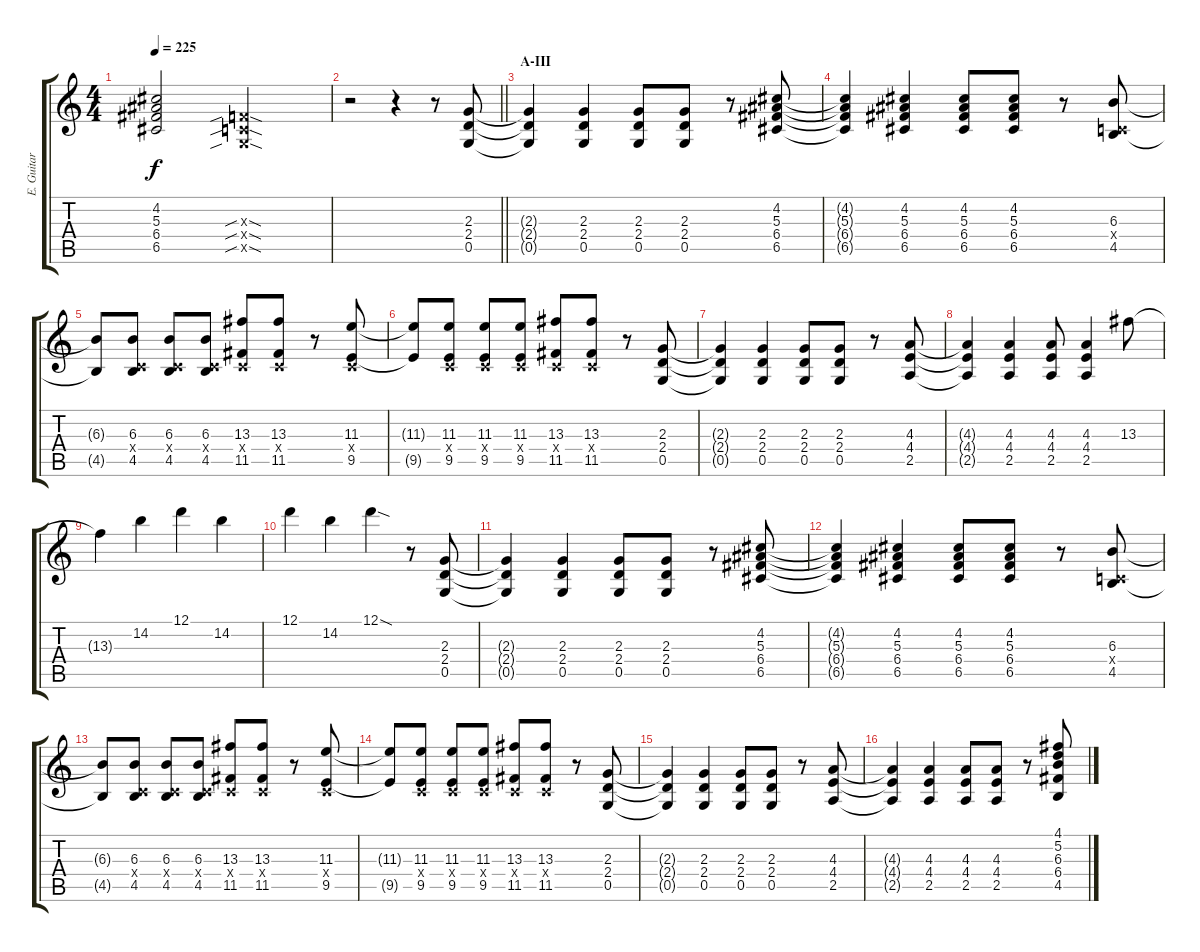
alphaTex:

\track ("E. Guitar II (Aoi)" "E. Guitar ") {instrument overdrivenguitar}
\staff {score tabs}
\tuning (D4 A3 F3 C3 G2 D2) {hide}
\ts (4 4)
\tempo 225
\clef g2
\ks c
(4.2{t} 5.3{t} 6.4{t} 6.5{t}).2{dy f} (0.3{sib sod x} 0.4{sib sod x} 0.5{sib sod x}).2 |
\barLineRight lightlight
r.2 r.4 r.8 (2.3 2.4 0.5).8 |
\section ("" "A-III")
(2.3{t} 2.4{t} 0.5{t}).4 (2.3 2.4 0.5).4 (2.3 2.4 0.5).8 (2.3 2.4 0.5).8 r.8 (4.2 5.3 6.4 6.5).8 |
(4.2{t} 5.3{t} 6.4{t} 6.5{t}).4 (4.2 5.3 6.4 6.5).4 (4.2 5.3 6.4 6.5).8 (4.2 5.3 6.4 6.5).8 r.8 (6.3 0.4{x} 4.5).8 |
(6.3{t} 4.5{t}).8 (6.3 0.4{x} 4.5).8 (6.3 0.4{x} 4.5).8 (6.3 0.4{x} 4.5).8 (13.3 0.4{x} 11.5).8 (13.3 0.4{x} 11.5).8 r.8 (11.3 0.4{x} 9.5).8 |
(11.3{t} 9.5{t}).8 (11.3 0.4{x} 9.5).8 (11.3 0.4{x} 9.5).8 (11.3 0.4{x} 9.5).8 (13.3 0.4{x} 11.5).8 (13.3 0.4{x} 11.5).8 r.8 (2.3 2.4 0.5).8 |
(2.3{t} 2.4{t} 0.5{t}).4 (2.3 2.4 0.5).4 (2.3 2.4 0.5).8 (2.3 2.4 0.5).8 r.8 (4.3 4.4 2.5).8 |
(4.3{t} 4.4{t} 2.5{t}).4 (4.3 4.4 2.5).4 (4.3 4.4 2.5).8 (4.3 4.4 2.5).4 13.3.8 |
13.3{t}.4 14.2.4 12.1.4 14.2.4 |
12.1.4 14.2.4 12.1{sod}.4 r.8 (2.3 2.4 0.5).8 |
(2.3{t} 2.4{t} 0.5{t}).4 (2.3 2.4 0.5).4 (2.3 2.4 0.5).8 (2.3 2.4 0.5).8 r.8 (4.2 5.3 6.4 6.5).8 |
(4.2{t} 5.3{t} 6.4{t} 6.5{t}).4 (4.2 5.3 6.4 6.5).4 (4.2 5.3 6.4 6.5).8 (4.2 5.3 6.4 6.5).8 r.8 (6.3 0.4{x} 4.5).8 |
(6.3{t} 4.5{t}).8 (6.3 0.4{x} 4.5).8 (6.3 0.4{x} 4.5).8 (6.3 0.4{x} 4.5).8 (13.3 0.4{x} 11.5).8 (13.3 0.4{x} 11.5).8 r.8 (11.3 0.4{x} 9.5).8 |
(11.3{t} 9.5{t}).8 (11.3 0.4{x} 9.5).8 (11.3 0.4{x} 9.5).8 (11.3 0.4{x} 9.5).8 (13.3 0.4{x} 11.5).8 (13.3 0.4{x} 11.5).8 r.8 (2.3 2.4 0.5).8 |
(2.3{t} 2.4{t} 0.5{t}).4 (2.3 2.4 0.5).4 (2.3 2.4 0.5).8 (2.3 2.4 0.5).8 r.8 (4.3 4.4 2.5).8 |
(4.3{t} 4.4{t} 2.5{t}).4 (4.3 4.4 2.5).4 (4.3 4.4 2.5).8 (4.3 4.4 2.5).8 r.8 (4.1 5.2 6.3 6.4 4.5).8
